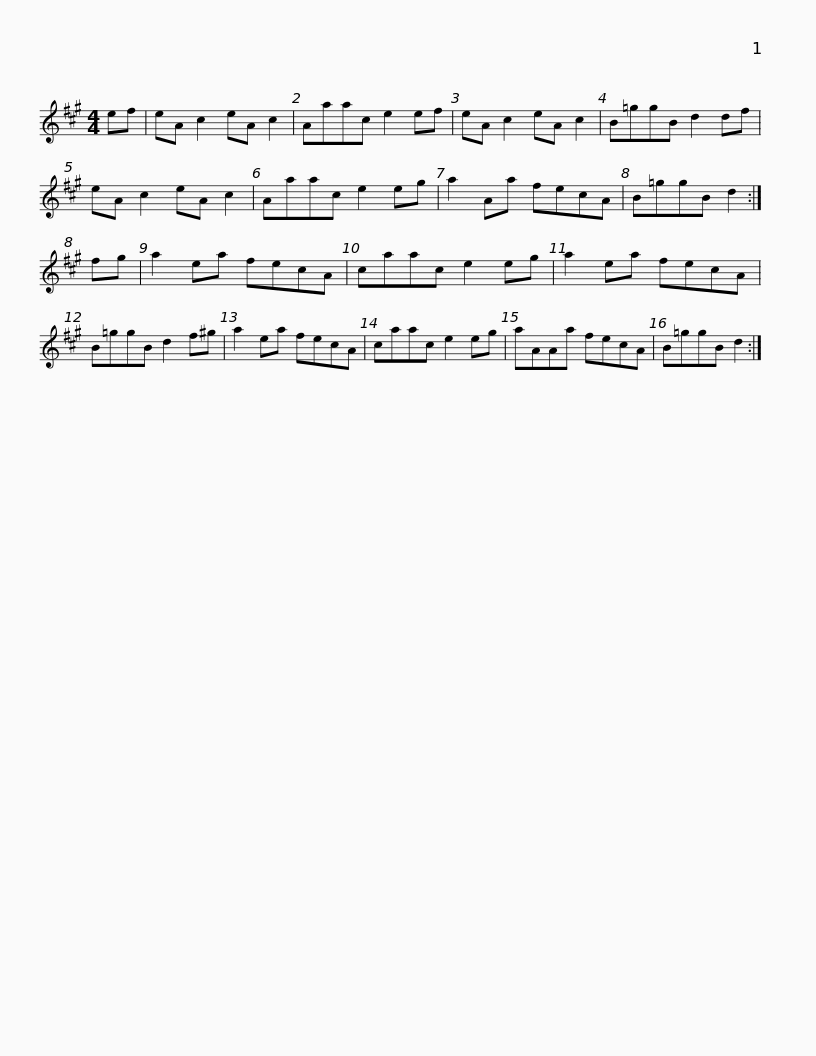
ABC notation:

X:1
L:1/8
M:4/4
I:linebreak $
K:A
V:1 treble
V:1
 ef | eA c2 eA c2 | Aaac e2 ef | eA c2 eA c2 | B=ggB d2 df | %5
 eA c2 eA c2 | Aaac e2 eg |$ a2 Aa fecA | B=ggB d2 :| fg | %10
 a2 ea fecA | caac e2 eg | a2 ea fecA |$ B=ggB d2 f^g | a2 ea fecA | %15
 caac e2 eg | aAAa fecA | B=ggB d2 :| %18
